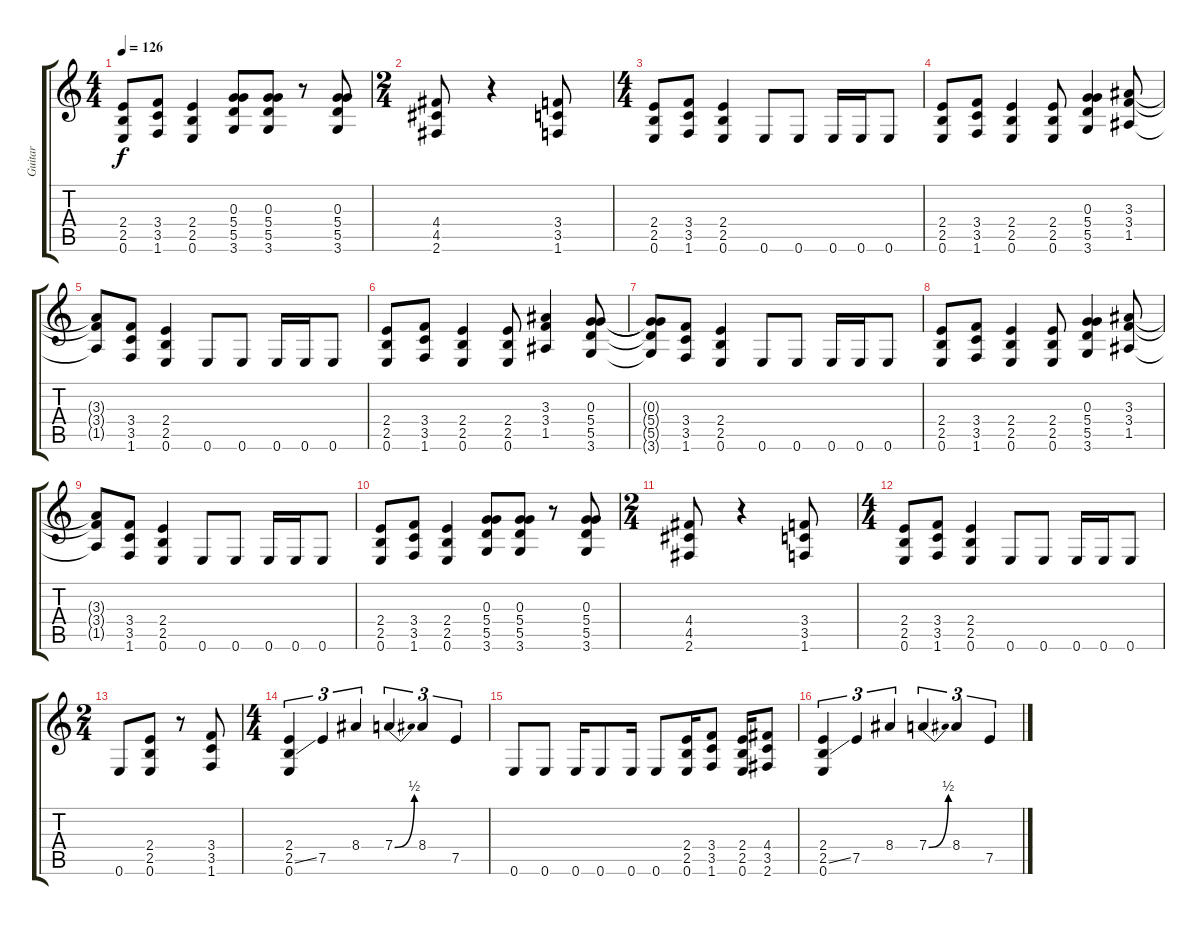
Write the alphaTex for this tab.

\track ("Guitar" "Guitar") {instrument distortionguitar}
\staff {score tabs}
\tuning (E4 B3 G3 D3 A2 E2) {hide}
\ts (4 4)
\tempo 126
\clef g2
\ks c
(2.4 2.5 0.6).8{dy f} (3.4 3.5 1.6).8 (2.4 2.5 0.6).4 (0.3 5.4 5.5 3.6).8 (0.3 5.4 5.5 3.6).8 r.8 (0.3 5.4 5.5 3.6).8 |
\ts (2 4)
(4.4 4.5 2.6).8 r.4 (3.4 3.5 1.6).8 |
\ts (4 4)
(2.4 2.5 0.6).8 (3.4 3.5 1.6).8 (2.4 2.5 0.6).4 0.6.8 0.6.8 0.6.16 0.6.16 0.6.8 |
(2.4 2.5 0.6).8 (3.4 3.5 1.6).8 (2.4 2.5 0.6).4 (2.4 2.5 0.6).8 (0.3 5.4 5.5 3.6).4 (3.3 3.4 1.5).8 |
(3.3{t} 3.4{t} 1.5{t}).8 (3.4 3.5 1.6).8 (2.4 2.5 0.6).4 0.6.8 0.6.8 0.6.16 0.6.16 0.6.8 |
(2.4 2.5 0.6).8 (3.4 3.5 1.6).8 (2.4 2.5 0.6).4 (2.4 2.5 0.6).8 (3.3 3.4 1.5).4 (0.3 5.4 5.5 3.6).8 |
(0.3{t} 5.4{t} 5.5{t} 3.6{t}).8 (3.4 3.5 1.6).8 (2.4 2.5 0.6).4 0.6.8 0.6.8 0.6.16 0.6.16 0.6.8 |
(2.4 2.5 0.6).8 (3.4 3.5 1.6).8 (2.4 2.5 0.6).4 (2.4 2.5 0.6).8 (0.3 5.4 5.5 3.6).4 (3.3 3.4 1.5).8 |
(3.3{t} 3.4{t} 1.5{t}).8 (3.4 3.5 1.6).8 (2.4 2.5 0.6).4 0.6.8 0.6.8 0.6.16 0.6.16 0.6.8 |
(2.4 2.5 0.6).8 (3.4 3.5 1.6).8 (2.4 2.5 0.6).4 (0.3 5.4 5.5 3.6).8 (0.3 5.4 5.5 3.6).8 r.8 (0.3 5.4 5.5 3.6).8 |
\ts (2 4)
(4.4 4.5 2.6).8 r.4 (3.4 3.5 1.6).8 |
\ts (4 4)
(2.4 2.5 0.6).8 (3.4 3.5 1.6).8 (2.4 2.5 0.6).4 0.6.8 0.6.8 0.6.16 0.6.16 0.6.8 |
\ts (2 4)
0.6.8 (2.4 2.5 0.6).8 r.8 (3.4 3.5 1.6).8 |
\ts (4 4)
(2.4 2.5{ss} 0.6).4{tu (3 2)} 7.5.4{tu (3 2)} 8.4.4{tu (3 2)} 7.4{be (bend 0 0 60 2)}.4{tu (3 2)} 8.4.4{tu (3 2)} 7.5.4{tu (3 2)} |
0.6.8 0.6.8 0.6.16 0.6.8 0.6.16 0.6.8 (2.4 2.5 0.6).16 (3.4 3.5 1.6).8 (2.4 2.5 0.6).16 (4.4 3.5 2.6).8 |
(2.4 2.5{ss} 0.6).4{tu (3 2)} 7.5.4{tu (3 2)} 8.4.4{tu (3 2)} 7.4{be (bend 0 0 60 2)}.4{tu (3 2)} 8.4.4{tu (3 2)} 7.5.4{tu (3 2)}
